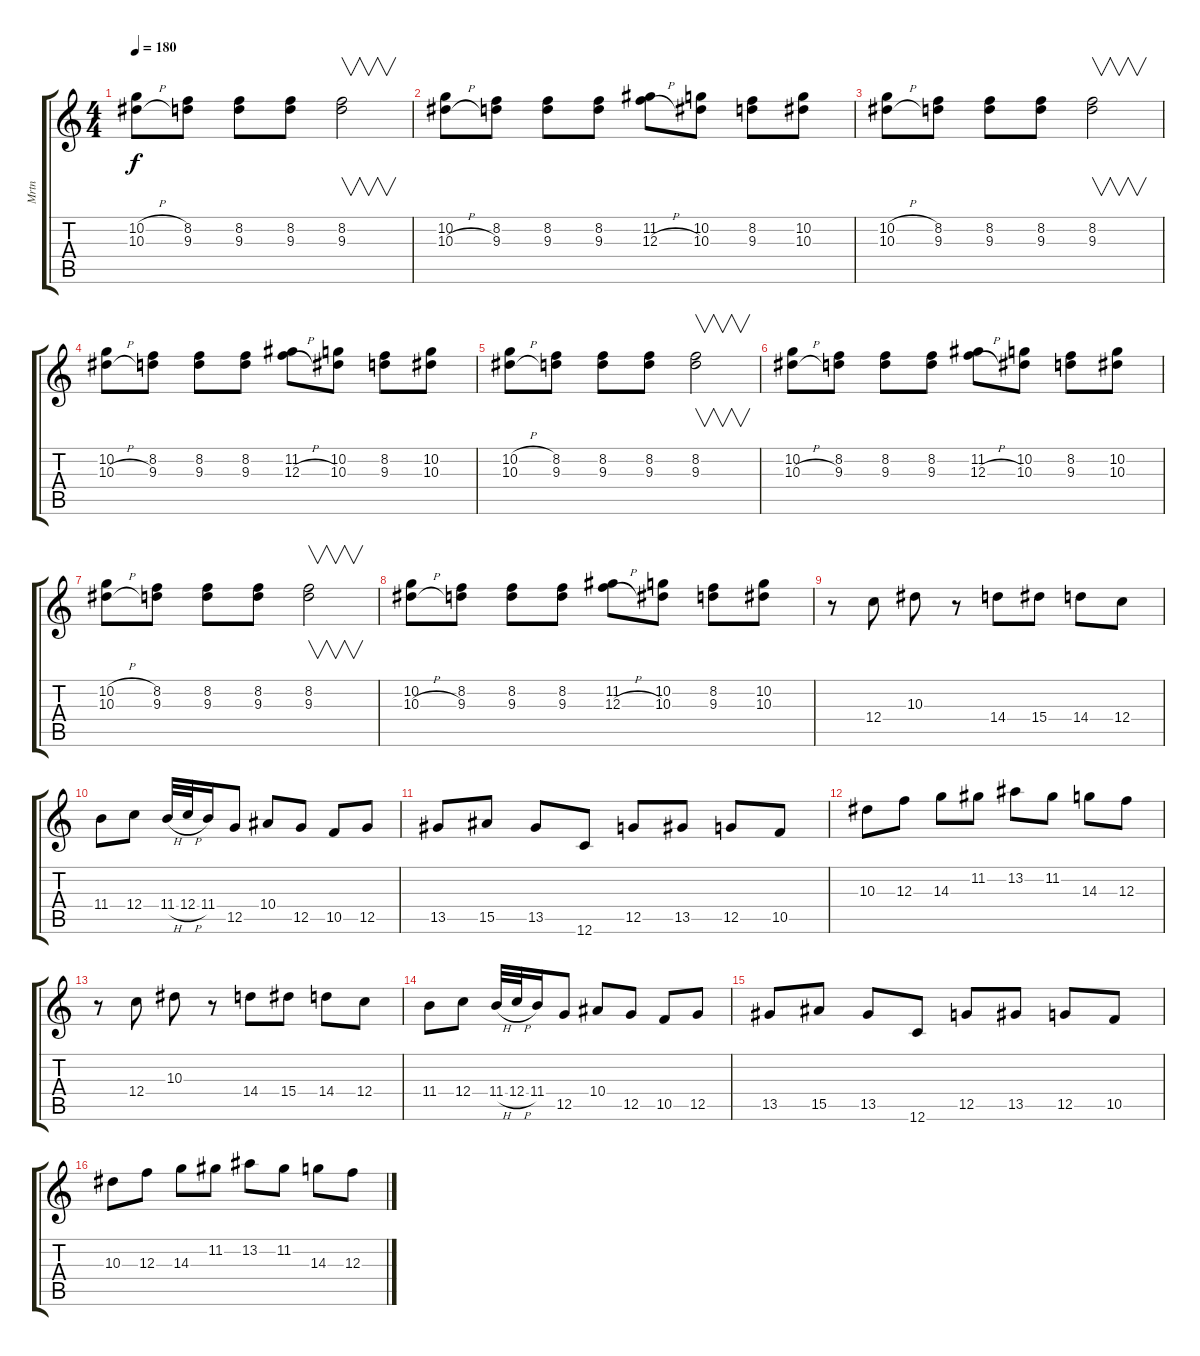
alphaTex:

\track ("Mrtn" "Mrtn") {instrument distortionguitar}
\staff {score tabs}
\tuning (D4 A3 F3 C3 G2 C2) {hide}
\ts (4 4)
\tempo 180
\clef g2
\ks c
(10.2{h} 10.3{h}).8{dy f} (8.2 9.3).8 (8.2 9.3).8 (8.2 9.3).8 (8.2 9.3).2{v} |
(10.2 10.3{h}).8 (8.2 9.3).8 (8.2 9.3).8 (8.2 9.3).8 (11.2 12.3{h}).8 (10.2 10.3).8 (8.2 9.3).8 (10.2 10.3).8 |
(10.2{h} 10.3{h}).8 (8.2 9.3).8 (8.2 9.3).8 (8.2 9.3).8 (8.2 9.3).2{v} |
(10.2 10.3{h}).8 (8.2 9.3).8 (8.2 9.3).8 (8.2 9.3).8 (11.2 12.3{h}).8 (10.2 10.3).8 (8.2 9.3).8 (10.2 10.3).8 |
(10.2{h} 10.3{h}).8 (8.2 9.3).8 (8.2 9.3).8 (8.2 9.3).8 (8.2 9.3).2{v} |
(10.2 10.3{h}).8 (8.2 9.3).8 (8.2 9.3).8 (8.2 9.3).8 (11.2 12.3{h}).8 (10.2 10.3).8 (8.2 9.3).8 (10.2 10.3).8 |
(10.2{h} 10.3{h}).8 (8.2 9.3).8 (8.2 9.3).8 (8.2 9.3).8 (8.2 9.3).2{v} |
(10.2 10.3{h}).8 (8.2 9.3).8 (8.2 9.3).8 (8.2 9.3).8 (11.2 12.3{h}).8 (10.2 10.3).8 (8.2 9.3).8 (10.2 10.3).8 |
r.8 12.4.8 10.3.8 r.8 14.4.8 15.4.8 14.4.8 12.4.8 |
11.4.8 12.4.8 11.4{h}.32 12.4{h}.32 11.4.16 12.5.8 10.4.8 12.5.8 10.5.8 12.5.8 |
13.5.8 15.5.8 13.5.8 12.6.8 12.5.8 13.5.8 12.5.8 10.5.8 |
10.3.8 12.3.8 14.3.8 11.2.8 13.2.8 11.2.8 14.3.8 12.3.8 |
r.8 12.4.8 10.3.8 r.8 14.4.8 15.4.8 14.4.8 12.4.8 |
11.4.8 12.4.8 11.4{h}.32 12.4{h}.32 11.4.16 12.5.8 10.4.8 12.5.8 10.5.8 12.5.8 |
13.5.8 15.5.8 13.5.8 12.6.8 12.5.8 13.5.8 12.5.8 10.5.8 |
10.3.8 12.3.8 14.3.8 11.2.8 13.2.8 11.2.8 14.3.8 12.3.8
